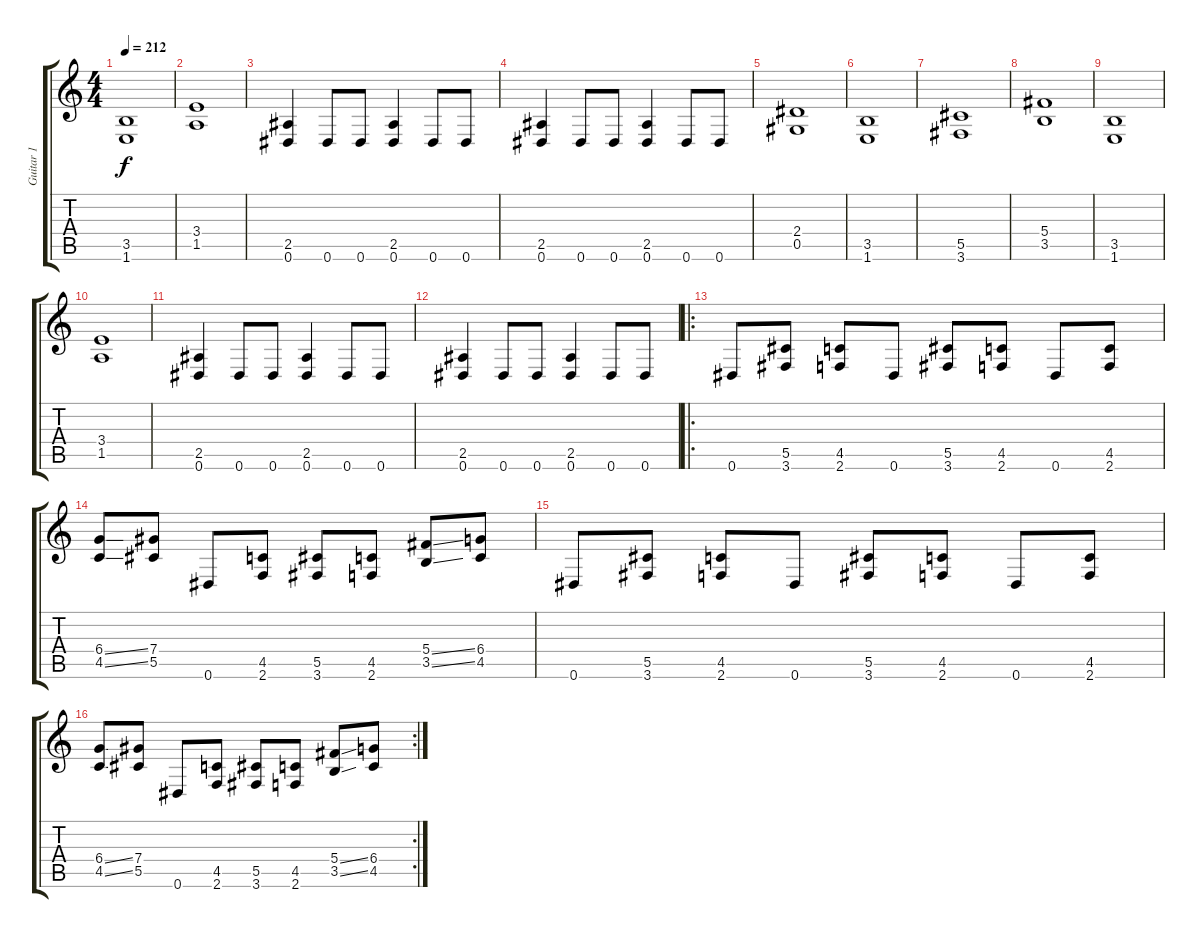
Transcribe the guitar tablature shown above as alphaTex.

\track ("Guitar 1" "Guitar 1") {instrument distortionguitar}
\staff {score tabs}
\tuning (Eb4 Bb3 Gb3 Db3 Ab2 Eb2) {hide}
\ts (4 4)
\tempo 212
\clef g2
\ks c
(3.5 1.6).1{dy f} |
(3.4 1.5).1 |
(2.5 0.6).4 0.6.8 0.6.8 (2.5 0.6).4 0.6.8 0.6.8 |
(2.5 0.6).4 0.6.8 0.6.8 (2.5 0.6).4 0.6.8 0.6.8 |
(2.4 0.5).1 |
(3.5 1.6).1 |
(5.5 3.6).1 |
(5.4 3.5).1 |
(3.5 1.6).1 |
(3.4 1.5).1 |
(2.5 0.6).4 0.6.8 0.6.8 (2.5 0.6).4 0.6.8 0.6.8 |
(2.5 0.6).4 0.6.8 0.6.8 (2.5 0.6).4 0.6.8 0.6.8 |
\ro
0.6.8 (5.5 3.6).8 (4.5 2.6).8 0.6.8 (5.5 3.6).8 (4.5 2.6).8 0.6.8 (4.5 2.6).8 |
(6.4{ss} 4.5{ss}).8 (7.4 5.5).8 0.6.8 (4.5 2.6).8 (5.5 3.6).8 (4.5 2.6).8 (5.4{ss} 3.5{ss}).8 (6.4 4.5).8 |
0.6.8 (5.5 3.6).8 (4.5 2.6).8 0.6.8 (5.5 3.6).8 (4.5 2.6).8 0.6.8 (4.5 2.6).8 |
\rc 2
(6.4{ss} 4.5{ss}).8 (7.4 5.5).8 0.6.8 (4.5 2.6).8 (5.5 3.6).8 (4.5 2.6).8 (5.4{ss} 3.5{ss}).8 (6.4 4.5).8
